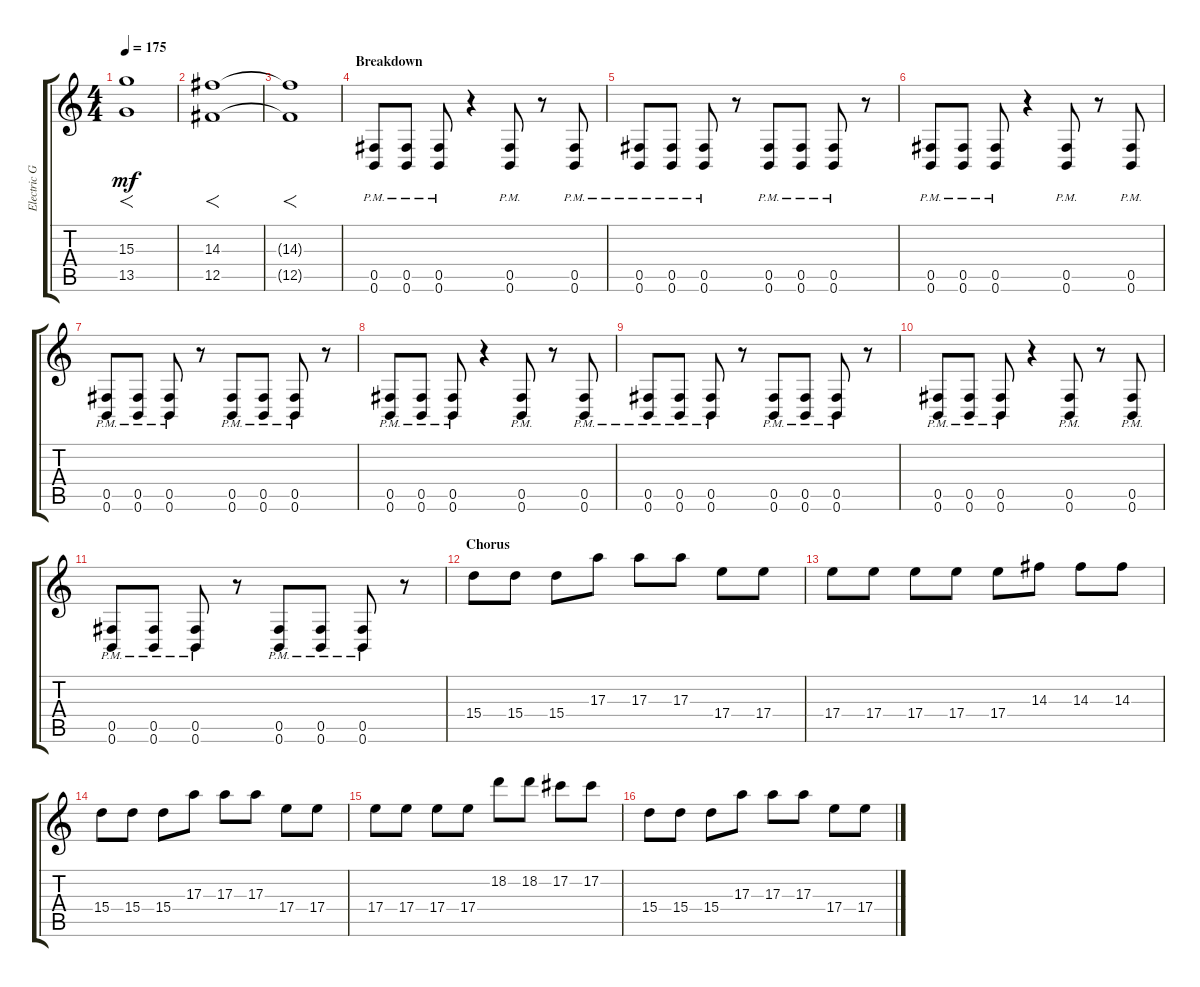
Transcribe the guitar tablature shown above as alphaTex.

\track ("Electric Guitar" "Electric G") {instrument distortionguitar}
\staff {score tabs}
\tuning (Db4 Ab3 E3 B2 Gb2 B1) {hide}
\ts (4 4)
\tempo 175
\clef g2
\ks c
(15.3{t} 13.5{t}).1{f dy mf} |
(14.3 12.5).1{f} |
(14.3{t} 12.5{t}).1{f} |
\section ("" "Breakdown")
(0.5{pm} 0.6{pm}).8 (0.5{pm} 0.6{pm}).8 (0.5{pm} 0.6{pm}).8 r.4 (0.5{pm} 0.6{pm}).8 r.8 (0.5{pm} 0.6{pm}).8 |
(0.5{pm} 0.6{pm}).8 (0.5{pm} 0.6{pm}).8 (0.5{pm} 0.6{pm}).8 r.8 (0.5{pm} 0.6{pm}).8 (0.5{pm} 0.6{pm}).8 (0.5{pm} 0.6{pm}).8 r.8 |
(0.5{pm} 0.6{pm}).8 (0.5{pm} 0.6{pm}).8 (0.5{pm} 0.6{pm}).8 r.4 (0.5{pm} 0.6{pm}).8 r.8 (0.5{pm} 0.6{pm}).8 |
(0.5{pm} 0.6{pm}).8 (0.5{pm} 0.6{pm}).8 (0.5{pm} 0.6{pm}).8 r.8 (0.5{pm} 0.6{pm}).8 (0.5{pm} 0.6{pm}).8 (0.5{pm} 0.6{pm}).8 r.8 |
(0.5{pm} 0.6{pm}).8 (0.5{pm} 0.6{pm}).8 (0.5{pm} 0.6{pm}).8 r.4 (0.5{pm} 0.6{pm}).8 r.8 (0.5{pm} 0.6{pm}).8 |
(0.5{pm} 0.6{pm}).8 (0.5{pm} 0.6{pm}).8 (0.5{pm} 0.6{pm}).8 r.8 (0.5{pm} 0.6{pm}).8 (0.5{pm} 0.6{pm}).8 (0.5{pm} 0.6{pm}).8 r.8 |
(0.5{pm} 0.6{pm}).8 (0.5{pm} 0.6{pm}).8 (0.5{pm} 0.6{pm}).8 r.4 (0.5{pm} 0.6{pm}).8 r.8 (0.5{pm} 0.6{pm}).8 |
(0.5{pm} 0.6{pm}).8 (0.5{pm} 0.6{pm}).8 (0.5{pm} 0.6{pm}).8 r.8 (0.5{pm} 0.6{pm}).8 (0.5{pm} 0.6{pm}).8 (0.5{pm} 0.6{pm}).8 r.8 |
\section ("" "Chorus")
15.4.8 15.4.8 15.4.8 17.3.8 17.3.8 17.3.8 17.4.8 17.4.8 |
17.4.8 17.4.8 17.4.8 17.4.8 17.4.8 14.3.8 14.3.8 14.3.8 |
15.4.8 15.4.8 15.4.8 17.3.8 17.3.8 17.3.8 17.4.8 17.4.8 |
17.4.8 17.4.8 17.4.8 17.4.8 18.2.8 18.2.8 17.2.8 17.2.8 |
15.4.8 15.4.8 15.4.8 17.3.8 17.3.8 17.3.8 17.4.8 17.4.8
